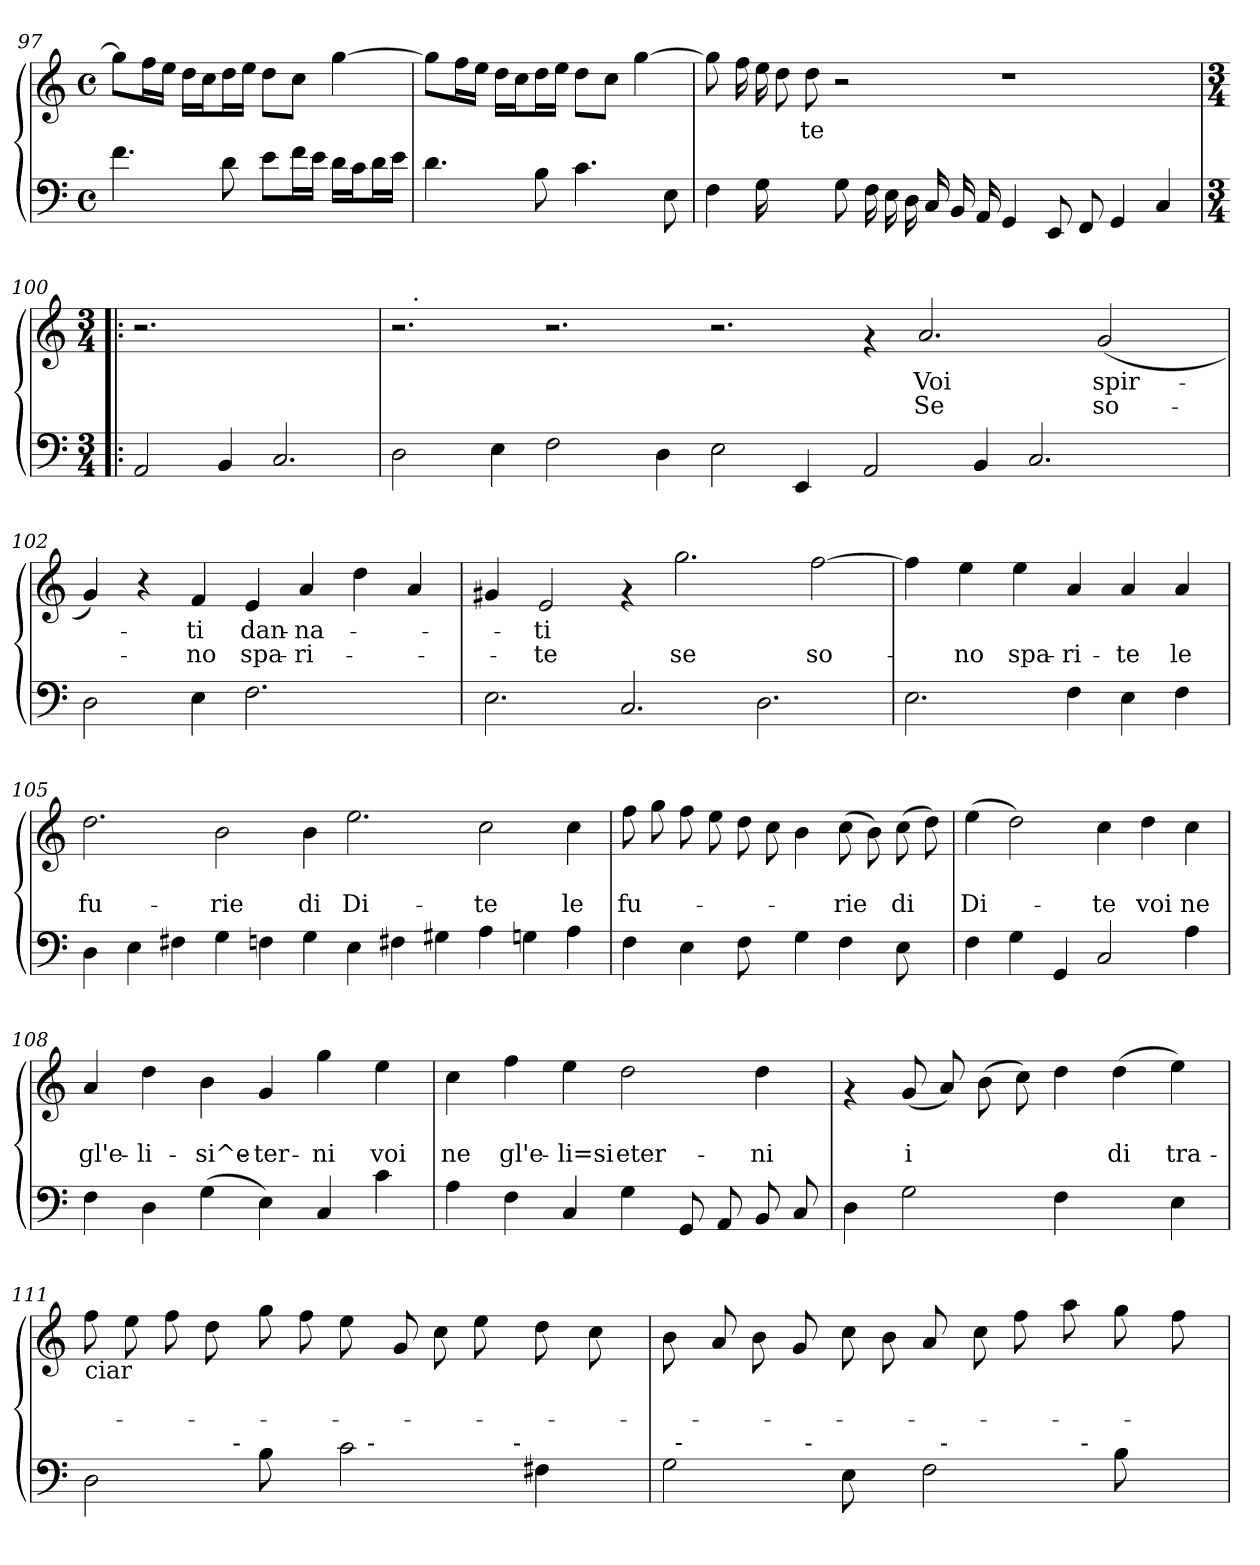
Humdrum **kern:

**kern	**kern	**text	**text
*part2	*part1	*part1	*part1
*staff2	*staff1	*staff1	*staff1
*clefF4	*clefG2	*	*
*ITrd7c12	*	*	*
*k[]	*k[]	*	*
*C:	*C:	*	*
*M4/4	*M4/4	*	*
*met(c)	*met(c)	*	*
=97	=97	=97	=97
4.F\	8gg\L]	.	.
.	16ff\L	.	.
.	16ee\JJ	.	.
.	16dd\LL	.	.
.	16cc\J	.	.
8D\	16dd\L	.	.
.	16ee\JJ	.	.
8E\L	8dd\L	.	.
16F\L	8cc\J	.	.
16E\JJ	.	.	.
16D\LL	[>4gg\	.	.
16C\J	.	.	.
16D\L	.	.	.
16E\JJ	.	.	.
=98	=98	=98	=98
4.D\	8gg\L]	.	.
.	16ff\L	.	.
.	16ee\JJ	.	.
.	16dd\LL	.	.
.	16cc\J	.	.
8BB\	16dd\L	.	.
.	16ee\JJ	.	.
4.C\	8dd\L	.	.
.	8cc\J	.	.
.	[<4gg\	.	.
8EE\	.	.	.
!!LO:LB:g=z
=99	=99	=99	=99
*^	*	*	*
4FF\	8.ryy	8gg\]	.	.
.	.	16ff\	.	.
.	16GG\	16ee\	.	.
1..ryy	4ryy	8dd\	.	.
!	!	!	!LO:LY:b	!
.	.	8dd\	-te	.
.	8GG\	2r	.	.
.	16FF\	.	.	.
.	16EE\	.	.	.
.	16DD\	.	.	.
.	16CC/	.	.	.
.	16BBB/	.	.	.
.	16AAA/	.	.	.
.	4GGG/	1r	.	.
.	8EEE/	.	.	.
.	8FFF/	.	.	.
.	4GGG/	.	.	.
.	4CC/	.	.	.
*v	*v	*	*	*
=100!|:	=100!|:	=100!|:	=100!|:
*M3/4	*M3/4	*	*
2AAA/	2.r	.	.
4BBB/	.	.	.
2.CC/	2.ryy	.	.
=101	=101	=101	=101
*	*^	*	*
2DD\	2.r	32.ryy	.	.
!	!	!LO:TX:a:t=.	!	!
.	.	1ryy	.	.
4EE\	.	.	.	.
2FF\	2.r	.	.	.
.	.	1ryy	.	.
4DD\	.	.	.	.
2EE\	2.r	.	.	.
4EEE/	.	.	.	.
.	.	1ryy	.	.
2AAA/	4rf	.	.	.
!	!	!	!LO:LY:b	!LO:LY:b
.	2.a/	.	Voi	Se
4BBB/	.	.	.	.
2.CC/	.	.	.	.
.	.	2ryy	.	.
!	!	!	!LO:LY:b	!LO:LY:b
.	(<2g/	.	spir-	so-
.	.	8ryy	.	.
.	.	16ryy	.	.
.	.	64ryy	.	.
*	*v	*v	*	*
!!LO:LB:g=z
=102	=102	=102	=102
2DD\	4g/)	.	.
.	4r	.	.
!	!	!LO:LY:b	!LO:LY:b
4EE\	4f/	-ti	-no
!	!	!LO:LY:b	!LO:LY:b
2.FF\	4e/	dan-	spa-
!	!	!LO:LY:b	!LO:LY:b
.	4a/	-na-	-ri-
.	4dd\	.	.
4ryy	4a/	.	.
=103	=103	=103	=103
2.EE\	4g#X/	.	.
!	!	!LO:LY:b	!LO:LY:b
.	2e/	-ti	-te
2.CC/	4rf	.	.
!	!	!	!LO:LY:b
.	2.gg\	.	se
2.DD\	.	.	.
!	!	!	!LO:LY:b
.	[>2ff\	.	so-
=104	=104	=104	=104
2.EE\	4ff\]	.	.
!	!	!	!LO:LY:b
.	4ee\	.	-no
!	!	!	!LO:LY:b
.	4ee\	.	spa-
!	!	!	!LO:LY:b
4FF\	4a/	.	-ri-
!	!	!	!LO:LY:b
4EE\	4a/	.	-te
!	!	!	!LO:LY:b
4FF\	4a/	.	le
=105	=105	=105	=105
!	!	!	!LO:LY:b
4DD\	2.dd\	.	fu-
4EE\	.	.	.
4FF#X\	.	.	.
!	!	!	!LO:LY:b
4GG\	2b\	.	-rie
4FF\	.	.	.
!	!	!	!LO:LY:b
4GG\	4b\	.	di
!	!	!	!LO:LY:b
4EE\	2.ee\	.	Di-
4FF#X\	.	.	.
4GG#X\	.	.	.
!	!	!	!LO:LY:b
4AA\	2cc\	.	-te
4GG\	.	.	.
!	!	!	!LO:LY:b
4AA\	4cc\	.	le
!!LO:LB:g=z
=106	=106	=106	=106
!	!	!	!LO:LY:b
4FF\	8ff\	.	fu-
.	8gg\	.	.
4EE\	8ff\	.	.
.	8ee\	.	.
8FF\	8dd\	.	.
8ryy	8cc\	.	.
4GG\	4b\	.	.
!	!	!	!LO:LY:b
4FF\	(>8cc\	.	-rie
.	8b\)	.	.
!	!	!	!LO:LY:b
8EE\	(>8cc\	.	di
8ryy	8dd\)	.	.
=107	=107	=107	=107
!	!	!	!LO:LY:b
4FF\	(>4ee\	.	Di-
4GG\	2dd\)	.	.
4GGG/	.	.	.
!	!	!	!LO:LY:b
2CC/	4cc\	.	-te
!	!	!	!LO:LY:b
.	4dd\	.	voi
!	!	!	!LO:LY:b
4AA\	4cc\	.	ne
=108	=108	=108	=108
!	!	!	!LO:LY:b
4FF\	4a/	.	gl'e-
!	!	!	!LO:LY:b
4DD\	4dd\	.	-li-
!	!	!	!LO:LY:b
(>4GG\	4b\	.	-si^e-
!	!	!	!LO:LY:b
4EE\)	4g/	.	-ter-
!	!	!	!LO:LY:b
4CC/	4gg\	.	-ni
!	!	!	!LO:LY:b
4C\	4ee\	.	voi
=109	=109	=109	=109
!	!	!	!LO:LY:b
4AA\	4cc\	.	ne
!	!	!	!LO:LY:b
4FF\	4ff\	.	gl'e-
!	!	!	!LO:LY:b
4CC/	4ee\	.	-li=si
!	!	!	!LO:LY:b
4GG\	2dd\	.	eter-
8GGG/	.	.	.
8AAA/	.	.	.
!	!	!	!LO:LY:b
8BBB/	4dd\	.	-ni
8CC/	.	.	.
=110	=110	=110	=110
4DD\	4rf	.	.
!	!	!	!LO:LY:b
2GG\	(<8g/	.	i
.	8a/)	.	.
.	(>8b\	.	.
.	8cc\)	.	.
4FF\	4dd\	.	.
!	!	!	!LO:LY:b
4ryy	(<4dd\	.	di
!	!	!	!LO:LY:b
4EE\	4ee\)	.	tra-
!!LO:LB:g=z
=111	=111	=111	=111
!	!LO:TX:b:t=ciar	!	!
!LO:TX:a:t=he	!	!	!
*^	*	*	*
*	*^	*	*	*
*	*	*^	*	*	*
2DD\	4..ryy	2ryy	1ryy	8ff\	.	.
.	.	.	.	8ee\	.	.
.	.	.	.	8ff\	.	.
.	.	.	.	8dd\	.	.
!	!LO:TX:a:t=-	!	!	!	!	!
.	1ryy	.	.	.	.	.
8BB\	.	4ryy	.	8gg\	.	.
8ryy	.	.	.	8ff\	.	.
2C\	.	16ryy	.	8ee\	.	.
!	!	!LO:TX:a:t=-	!	!	!	!
.	.	2ryy	.	.	.	.
.	.	.	.	8g/	.	.
.	.	.	8ryy	8cc\	.	.
.	.	.	16ryy	8ee\	.	.
.	.	.	64ryy	.	.	.
!	!	!	!LO:TX:a:t=-	!	!	!
.	.	.	4ryy	.	.	.
4FF#X\	.	.	.	8dd\	.	.
.	.	8.ryy	.	.	.	.
.	.	.	.	8cc\	.	.
.	16ryy	.	.	.	.	.
.	.	.	32.ryy	.	.	.
=112	=112	=112	=112	=112	=112	=112
*	*	*	*^	*	*	*
2GG\	64ryy	4ryy	2ryy	1ryy	8b\	.	.
!	!LO:TX:a:t=-	!	!	!	!	!	!
.	1ryy	.	.	.	.	.	.
.	.	.	.	.	8a/	.	.
.	.	8ryy	.	.	8b\	.	.
.	.	64ryy	.	.	8g/	.	.
!	!	!LO:TX:a:t=-	!	!	!	!	!
.	.	1ryy	.	.	.	.	.
8EE\	.	.	4ryy	.	8cc\	.	.
8ryy	.	.	.	.	8b\	.	.
2FF\	.	.	32ryy	.	8a/	.	.
!	!	!	!LO:TX:a:t=-	!	!	!	!
.	.	.	2ryy	.	.	.	.
.	.	.	.	.	8cc\	.	.
.	.	.	.	8ryy	8ff\	.	.
.	4ryy	.	.	.	.	.	.
.	.	.	.	32ryy	8aa\	.	.
!	!	!	!	!LO:TX:a:t=-	!	!	!
.	.	.	.	4ryy	.	.	.
8BB\	.	.	.	.	8gg\	.	.
.	8...ryy	.	.	.	.	.	.
.	.	.	8..ryy	.	.	.	.
8ryy	.	.	.	.	8ff\	.	.
.	.	16..ryy	.	.	.	.	.
.	.	.	.	16.ryy	.	.	.
*v	*v	*v	*v	*v	*	*	*
=	=	=	=
*-	*-	*-	*-
